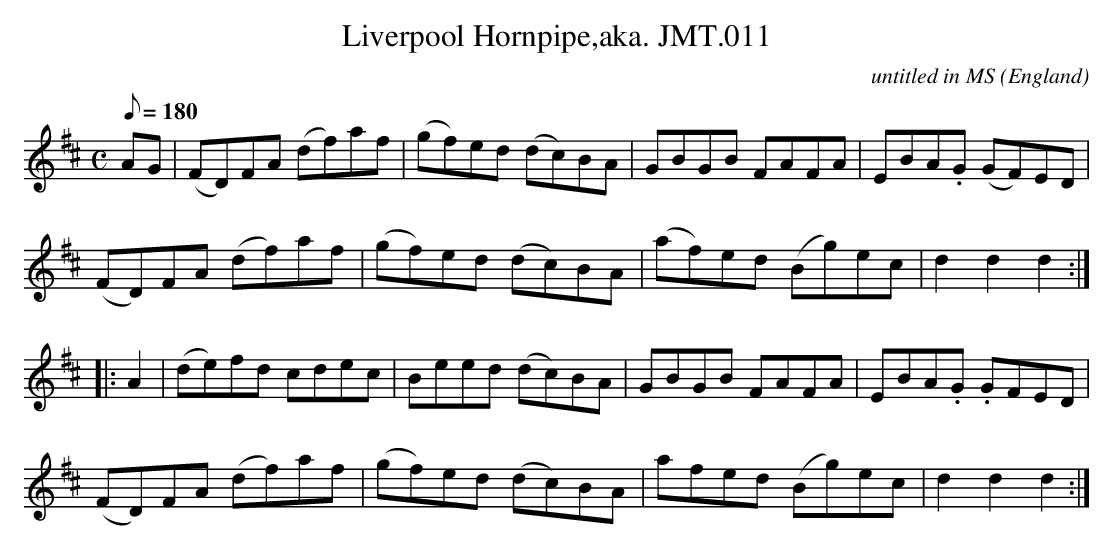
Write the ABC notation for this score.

X:1
T:Liverpool Hornpipe,aka. JMT.011
M:C
L:1/8
Q:180
C:untitled in MS
O:England
K:D
AG|(FD)FA (df)af|(gf)ed (dc)BA|GBGB FAFA|EBA.G (GF)ED|!
(FD)FA (df)af|(gf)ed (dc)BA|(af)ed (Bg)ec|d2d2d2:|!
|:A2|(de)fd cdec|Beed (dc)BA|GBGB FAFA|EBA.G .GFED|!
(FD)FA (df)af|(gf)ed (dc)BA|afed (Bg)ec|d2d2d2:|]
